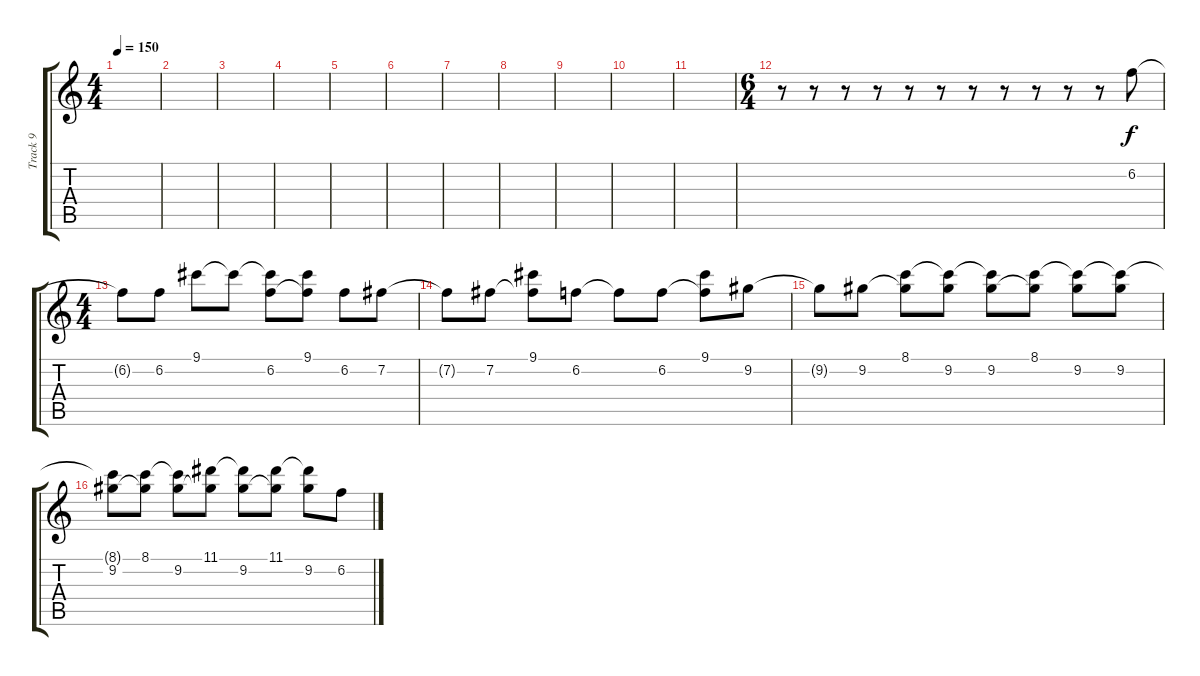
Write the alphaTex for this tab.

\track ("Track 9" "Track 9") {instrument distortionguitar}
\staff {score tabs}
\tuning (E4 B3 G3 D3 A2 E2) {hide}
\ts (4 4)
\tempo 150
\clef g2
\ks c
|
|
|
|
|
|
|
|
|
|
|
\ts (6 4)
r.8 r.8 r.8 r.8 r.8 r.8 r.8 r.8 r.8 r.8 r.8 6.2.8 |
\ts (4 4)
6.2{t}.8 6.2.8 9.1.8 9.1{t}.8 (9.1{t} 6.2).8 (9.1 6.2{t}).8 6.2.8 7.2.8 |
7.2{t}.8 7.2.8 (9.1 7.2{t}).8 6.2.8 6.2{t}.8 6.2.8 (9.1 6.2{t}).8 9.2.8 |
9.2{t}.8 9.2.8 (8.1 9.2{t}).8 (8.1{t} 9.2).8 (8.1{t} 9.2).8 (8.1 9.2{t}).8 (8.1{t} 9.2).8 (8.1{t} 9.2).8 |
(8.1{t} 9.2).8 (8.1 9.2{t}).8 (8.1{t} 9.2).8 (11.1 9.2{t}).8 (11.1{t} 9.2).8 (11.1 9.2{t}).8 (11.1{t} 9.2).8 6.2.8
